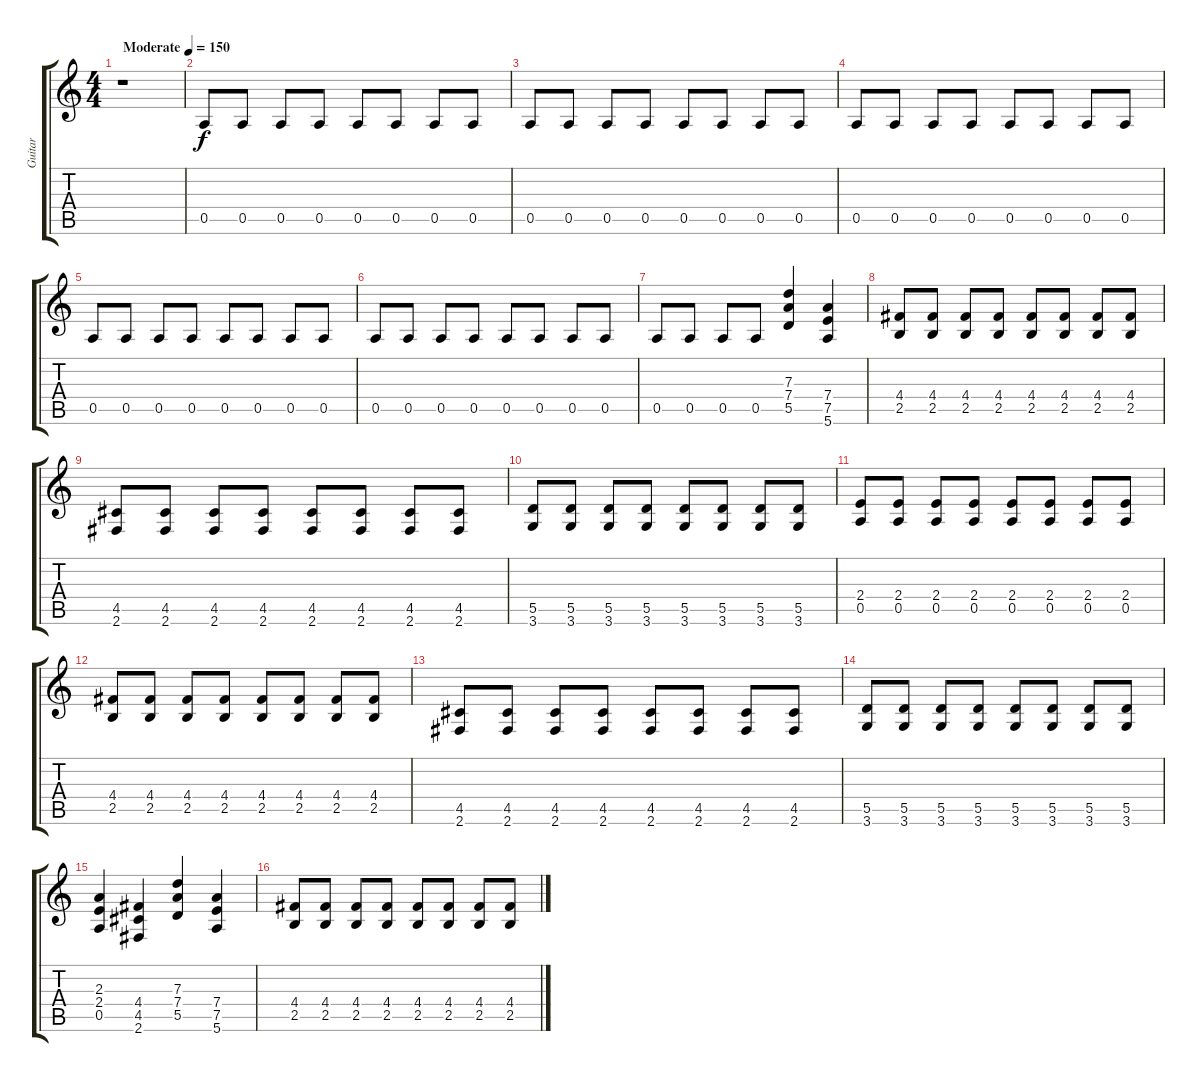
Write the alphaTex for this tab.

\track ("Guitar" "Guitar") {instrument distortionguitar}
\staff {score tabs}
\tuning (E4 B3 G3 D3 A2 E2) {hide}
\ts (4 4)
\tempo (150 "Moderate")
\clef g2
\ks c
r.1{dy f instrument distortionguitar} |
0.5.8 0.5.8 0.5.8 0.5.8 0.5.8 0.5.8 0.5.8 0.5.8 |
0.5.8 0.5.8 0.5.8 0.5.8 0.5.8 0.5.8 0.5.8 0.5.8 |
0.5.8 0.5.8 0.5.8 0.5.8 0.5.8 0.5.8 0.5.8 0.5.8 |
0.5.8 0.5.8 0.5.8 0.5.8 0.5.8 0.5.8 0.5.8 0.5.8 |
0.5.8 0.5.8 0.5.8 0.5.8 0.5.8 0.5.8 0.5.8 0.5.8 |
0.5.8 0.5.8 0.5.8 0.5.8 (7.3 7.4 5.5).4 (7.4 7.5 5.6).4 |
(4.4 2.5).8 (4.4 2.5).8 (4.4 2.5).8 (4.4 2.5).8 (4.4 2.5).8 (4.4 2.5).8 (4.4 2.5).8 (4.4 2.5).8 |
(4.5 2.6).8 (4.5 2.6).8 (4.5 2.6).8 (4.5 2.6).8 (4.5 2.6).8 (4.5 2.6).8 (4.5 2.6).8 (4.5 2.6).8 |
(5.5 3.6).8 (5.5 3.6).8 (5.5 3.6).8 (5.5 3.6).8 (5.5 3.6).8 (5.5 3.6).8 (5.5 3.6).8 (5.5 3.6).8 |
(2.4 0.5).8 (2.4 0.5).8 (2.4 0.5).8 (2.4 0.5).8 (2.4 0.5).8 (2.4 0.5).8 (2.4 0.5).8 (2.4 0.5).8 |
(4.4 2.5).8 (4.4 2.5).8 (4.4 2.5).8 (4.4 2.5).8 (4.4 2.5).8 (4.4 2.5).8 (4.4 2.5).8 (4.4 2.5).8 |
(4.5 2.6).8 (4.5 2.6).8 (4.5 2.6).8 (4.5 2.6).8 (4.5 2.6).8 (4.5 2.6).8 (4.5 2.6).8 (4.5 2.6).8 |
(5.5 3.6).8 (5.5 3.6).8 (5.5 3.6).8 (5.5 3.6).8 (5.5 3.6).8 (5.5 3.6).8 (5.5 3.6).8 (5.5 3.6).8 |
(2.3 2.4 0.5).4 (4.4 4.5 2.6).4 (7.3 7.4 5.5).4 (7.4 7.5 5.6).4 |
(4.4 2.5).8 (4.4 2.5).8 (4.4 2.5).8 (4.4 2.5).8 (4.4 2.5).8 (4.4 2.5).8 (4.4 2.5).8 (4.4 2.5).8
